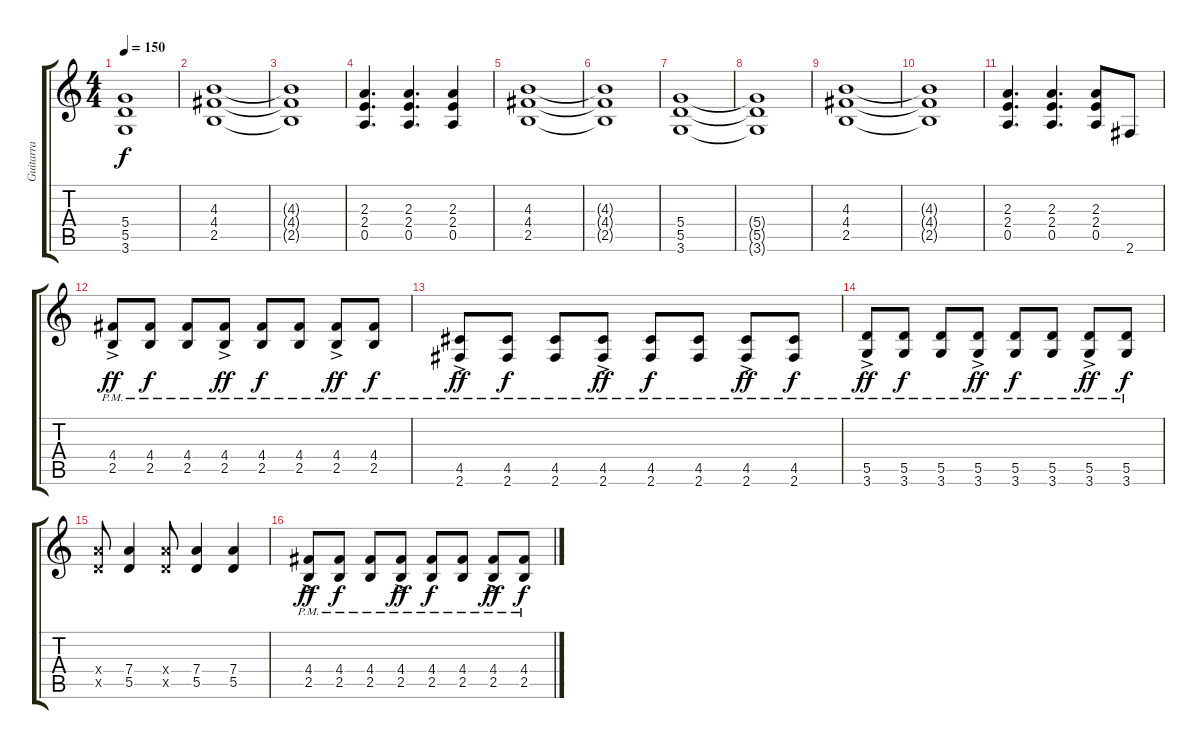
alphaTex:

\track ("Guitarra" "Guitarra") {instrument distortionguitar}
\staff {score tabs}
\tuning (E4 B3 G3 D3 A2 E2) {hide}
\ts (4 4)
\tempo 150
\clef g2
\ks c
(5.4{t} 5.5{t} 3.6{t}).1{dy f} |
(4.3 4.4 2.5).1 |
(4.3{t} 4.4{t} 2.5{t}).1 |
(2.3 2.4 0.5).4{d} (2.3 2.4 0.5).4{d} (2.3 2.4 0.5).4 |
(4.3 4.4 2.5).1 |
(4.3{t} 4.4{t} 2.5{t}).1 |
(5.4 5.5 3.6).1 |
(5.4{t} 5.5{t} 3.6{t}).1 |
(4.3 4.4 2.5).1 |
(4.3{t} 4.4{t} 2.5{t}).1 |
(2.3 2.4 0.5).4{d} (2.3 2.4 0.5).4{d} (2.3 2.4 0.5).8 2.6.8 |
(4.4{ac pm} 2.5{ac pm}).8{dy ff} (4.4{pm} 2.5{pm}).8{dy f} (4.4{pm} 2.5{pm}).8 (4.4{ac pm} 2.5{ac pm}).8{dy ff} (4.4{pm} 2.5{pm}).8{dy f} (4.4{pm} 2.5{pm}).8 (4.4{ac pm} 2.5{ac pm}).8{dy ff} (4.4{pm} 2.5{pm}).8{dy f} |
(4.5{ac pm} 2.6{ac pm}).8{dy ff} (4.5{pm} 2.6{pm}).8{dy f} (4.5{pm} 2.6{pm}).8 (4.5{ac pm} 2.6{ac pm}).8{dy ff} (4.5{pm} 2.6{pm}).8{dy f} (4.5{pm} 2.6{pm}).8 (4.5{ac pm} 2.6{ac pm}).8{dy ff} (4.5{pm} 2.6{pm}).8{dy f} |
(5.5{ac pm} 3.6{ac pm}).8{dy ff} (5.5{pm} 3.6{pm}).8{dy f} (5.5{pm} 3.6{pm}).8 (5.5{ac pm} 3.6{ac pm}).8{dy ff} (5.5{pm} 3.6{pm}).8{dy f} (5.5{pm} 3.6{pm}).8 (5.5{ac pm} 3.6{ac pm}).8{dy ff} (5.5{pm} 3.6{pm}).8{dy f} |
(7.4{x} 5.5{x}).8 (7.4 5.5).4 (7.4{x} 5.5{x}).8 (7.4 5.5).4 (7.4 5.5).4 |
(4.4{ac pm} 2.5{ac pm}).8{dy ff} (4.4{pm} 2.5{pm}).8{dy f} (4.4{pm} 2.5{pm}).8 (4.4{ac pm} 2.5{ac pm}).8{dy ff} (4.4{pm} 2.5{pm}).8{dy f} (4.4{pm} 2.5{pm}).8 (4.4{ac pm} 2.5{ac pm}).8{dy ff} (4.4{pm} 2.5{pm}).8{dy f}
